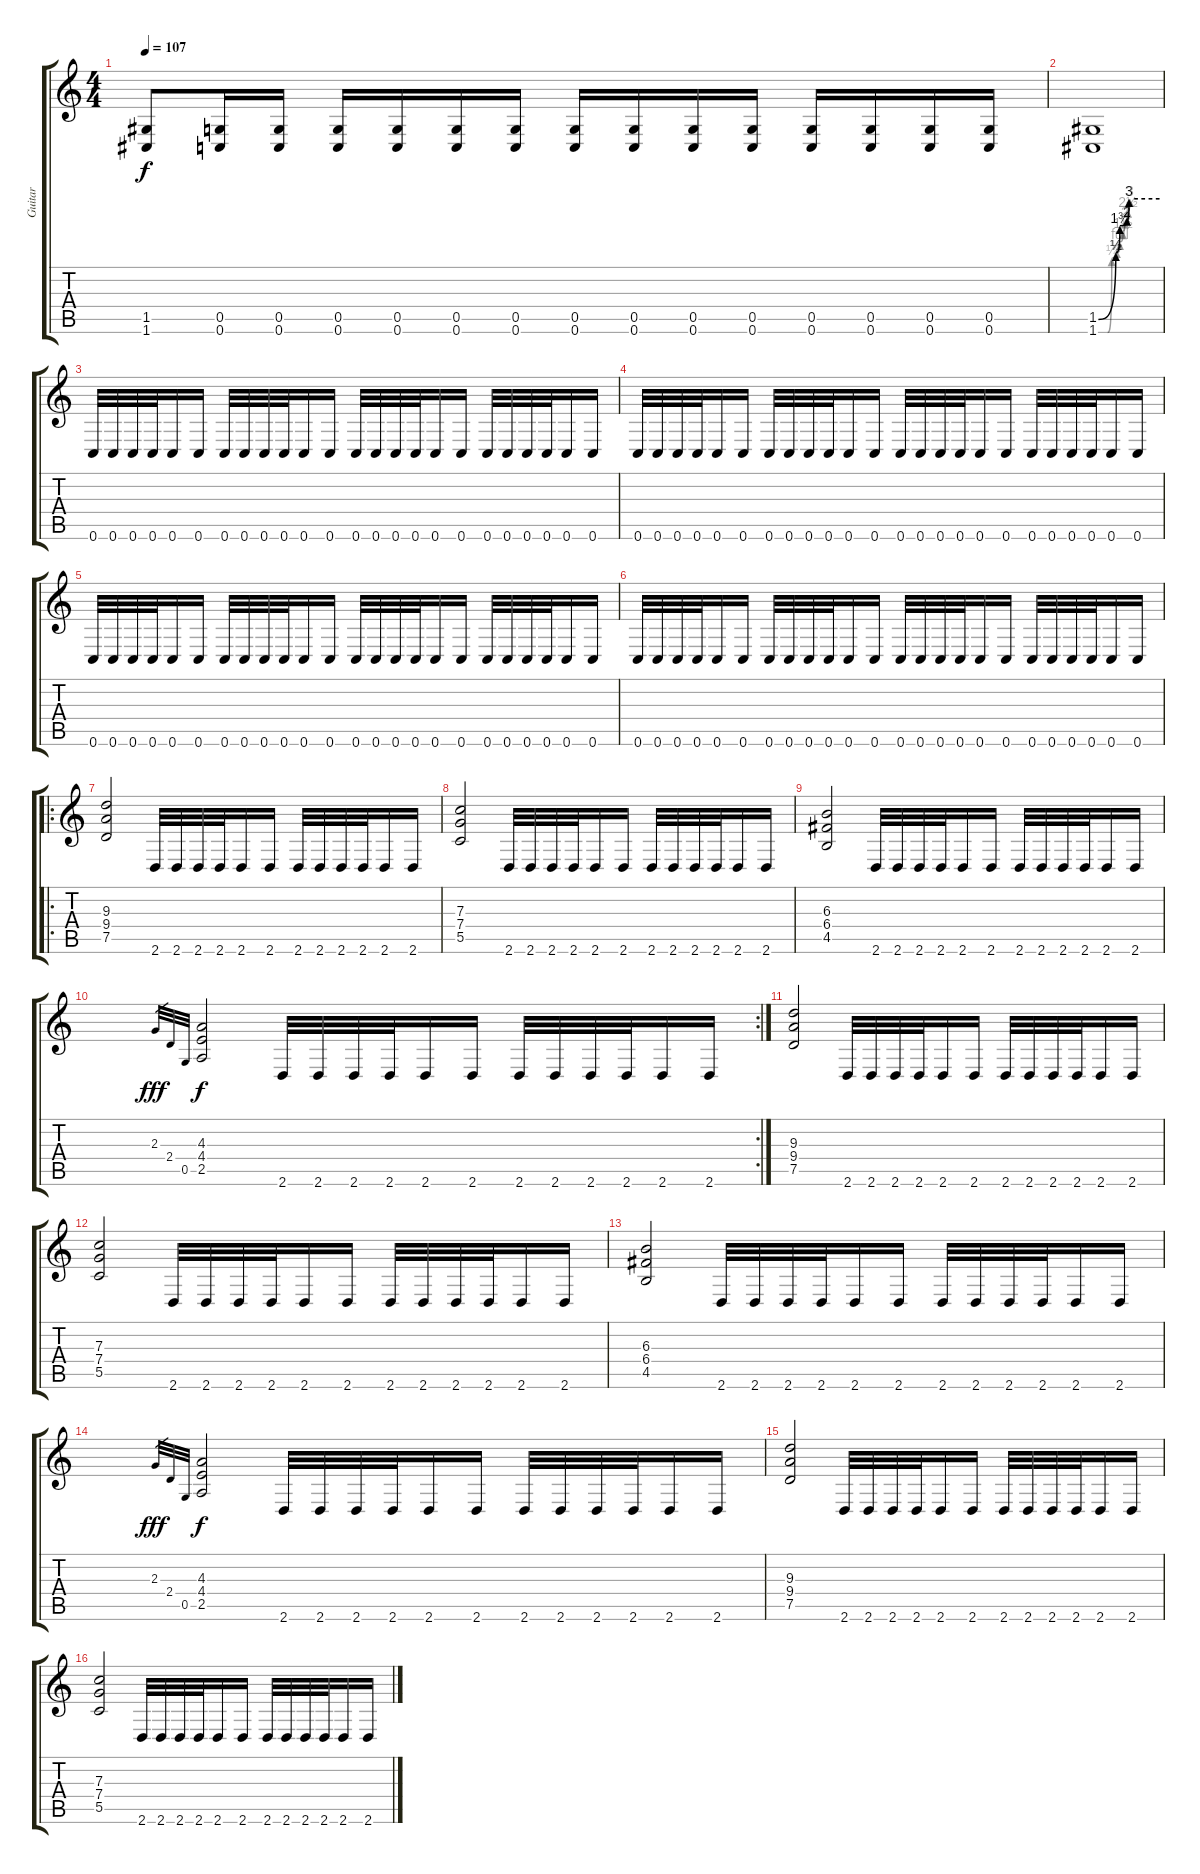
\track ("Guitar" "Guitar") {instrument distortionguitar}
\staff {score tabs}
\tuning (D4 A3 F3 C3 G2 C2) {hide}
\ts (4 4)
\tempo 107
\clef g2
\ks c
(1.5 1.6).8{dy f} (0.5 0.6).16 (0.5 0.6).16 (0.5 0.6).16 (0.5 0.6).16 (0.5 0.6).16 (0.5 0.6).16 (0.5 0.6).16 (0.5 0.6).16 (0.5 0.6).16 (0.5 0.6).16 (0.5 0.6).16 (0.5 0.6).16 (0.5 0.6).16 (0.5 0.6).16 |
(1.5{be (custom 0 0 17 2 21 7 28 8 30 12 60 12)} 1.6{be (custom 0 0 9 0 13 1 18 2 21 4 24 6 26 8 29 10 31 12 60 12)}).1 |
0.6.32 0.6.32 0.6.32 0.6.32 0.6.16 0.6.16 0.6.32 0.6.32 0.6.32 0.6.32 0.6.16 0.6.16 0.6.32 0.6.32 0.6.32 0.6.32 0.6.16 0.6.16 0.6.32 0.6.32 0.6.32 0.6.32 0.6.16 0.6.16 |
0.6.32 0.6.32 0.6.32 0.6.32 0.6.16 0.6.16 0.6.32 0.6.32 0.6.32 0.6.32 0.6.16 0.6.16 0.6.32 0.6.32 0.6.32 0.6.32 0.6.16 0.6.16 0.6.32 0.6.32 0.6.32 0.6.32 0.6.16 0.6.16 |
0.6.32 0.6.32 0.6.32 0.6.32 0.6.16 0.6.16 0.6.32 0.6.32 0.6.32 0.6.32 0.6.16 0.6.16 0.6.32 0.6.32 0.6.32 0.6.32 0.6.16 0.6.16 0.6.32 0.6.32 0.6.32 0.6.32 0.6.16 0.6.16 |
0.6.32 0.6.32 0.6.32 0.6.32 0.6.16 0.6.16 0.6.32 0.6.32 0.6.32 0.6.32 0.6.16 0.6.16 0.6.32 0.6.32 0.6.32 0.6.32 0.6.16 0.6.16 0.6.32 0.6.32 0.6.32 0.6.32 0.6.16 0.6.16 |
\ro
(9.3 9.4 7.5).2 2.6.32 2.6.32 2.6.32 2.6.32 2.6.16 2.6.16 2.6.32 2.6.32 2.6.32 2.6.32 2.6.16 2.6.16 |
(7.3 7.4 5.5).2 2.6.32 2.6.32 2.6.32 2.6.32 2.6.16 2.6.16 2.6.32 2.6.32 2.6.32 2.6.32 2.6.16 2.6.16 |
(6.3 6.4 4.5).2 2.6.32 2.6.32 2.6.32 2.6.32 2.6.16 2.6.16 2.6.32 2.6.32 2.6.32 2.6.32 2.6.16 2.6.16 |
\rc 2
2.3.32{gr dy fff} 2.4.32{gr} 0.5.32{gr} (4.3 4.4 2.5).2{dy f} 2.6.32 2.6.32 2.6.32 2.6.32 2.6.16 2.6.16 2.6.32 2.6.32 2.6.32 2.6.32 2.6.16 2.6.16 |
(9.3 9.4 7.5).2 2.6.32 2.6.32 2.6.32 2.6.32 2.6.16 2.6.16 2.6.32 2.6.32 2.6.32 2.6.32 2.6.16 2.6.16 |
(7.3 7.4 5.5).2 2.6.32 2.6.32 2.6.32 2.6.32 2.6.16 2.6.16 2.6.32 2.6.32 2.6.32 2.6.32 2.6.16 2.6.16 |
(6.3 6.4 4.5).2 2.6.32 2.6.32 2.6.32 2.6.32 2.6.16 2.6.16 2.6.32 2.6.32 2.6.32 2.6.32 2.6.16 2.6.16 |
2.3.32{gr dy fff} 2.4.32{gr} 0.5.32{gr} (4.3 4.4 2.5).2{dy f} 2.6.32 2.6.32 2.6.32 2.6.32 2.6.16 2.6.16 2.6.32 2.6.32 2.6.32 2.6.32 2.6.16 2.6.16 |
(9.3 9.4 7.5).2 2.6.32 2.6.32 2.6.32 2.6.32 2.6.16 2.6.16 2.6.32 2.6.32 2.6.32 2.6.32 2.6.16 2.6.16 |
(7.3 7.4 5.5).2 2.6.32 2.6.32 2.6.32 2.6.32 2.6.16 2.6.16 2.6.32 2.6.32 2.6.32 2.6.32 2.6.16 2.6.16
